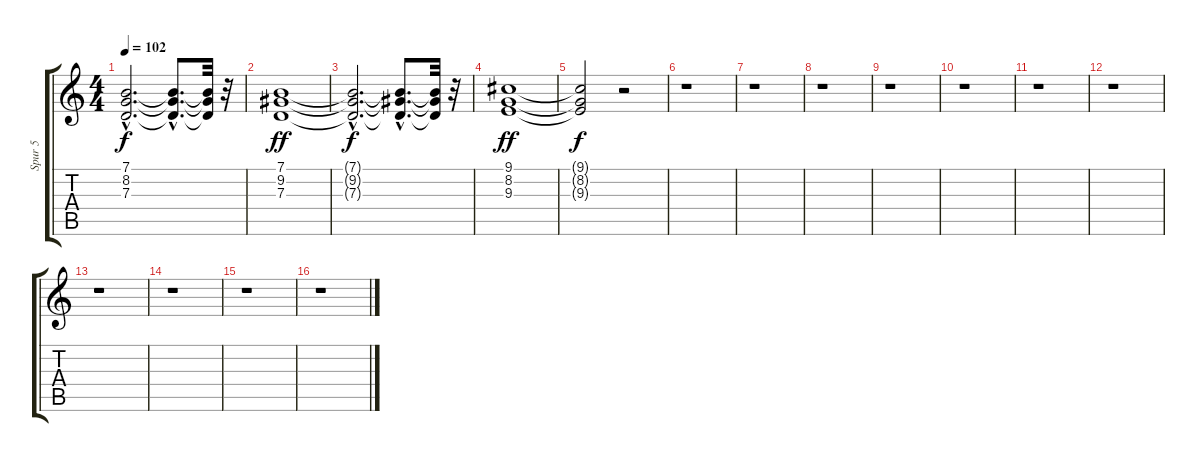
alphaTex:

\track ("Spur 5" "Spur 5") {instrument choiraahs}
\staff {score tabs}
\tuning (E4 B3 G3 D3 A2 E2) {hide}
\ts (4 4)
\tempo 102
\clef g2
\ks c
(7.1{hac t} 8.2{hac t} 7.3{hac t}).2{d dy f} (7.1{hac t} 8.2{hac t} 7.3{hac t}).8{d} (7.1{t} 8.2{t} 7.3{t}).32 r.32 |
(7.1 9.2 7.3).1{dy ff} |
(7.1{hac t} 9.2{hac t} 7.3{hac t}).2{d dy f} (7.1{hac t} 9.2{hac t} 7.3{hac t}).8{d} (7.1{t} 9.2{t} 7.3{t}).32 r.32 |
(9.1 8.2 9.3).1{dy ff} |
(9.1{t} 8.2{t} 9.3{t}).2{dy f} r.2 |
r.1 |
r.1 |
r.1 |
r.1 |
r.1 |
r.1 |
r.1 |
r.1 |
r.1 |
r.1 |
r.1
